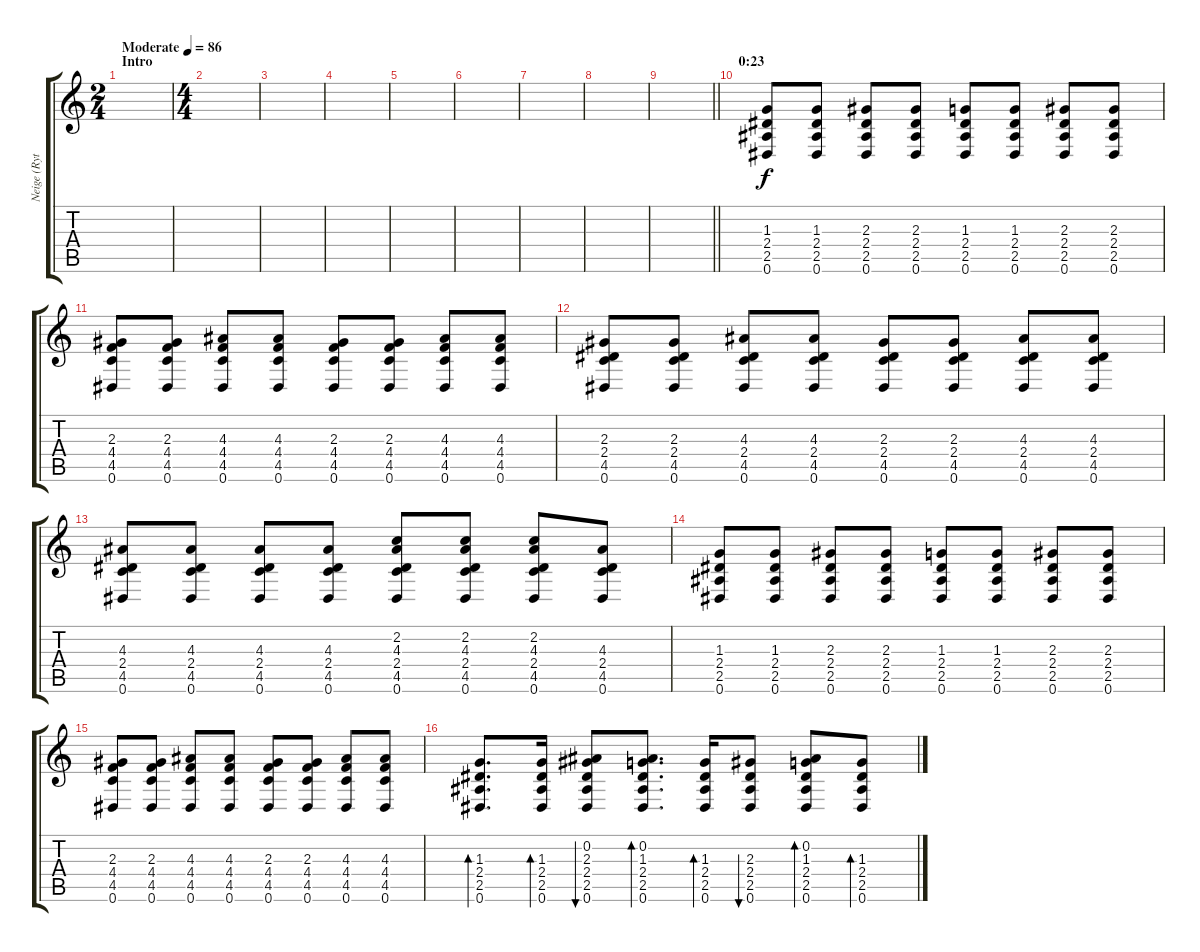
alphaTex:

\track ("Neige (Rythm)" "Neige (Ryt") {instrument distortionguitar}
\staff {score tabs}
\tuning (Eb4 Bb3 Gb3 Db3 Ab2 Eb2) {hide}
\ts (2 4)
\section ("" "Intro")
\tempo (86 "Moderate")
\clef g2
\ks c
|
\ts (4 4)
|
|
|
|
|
|
|
\barLineRight lightlight
|
\section ("" "0:23")
(1.3 2.4 2.5 0.6).8 (1.3 2.4 2.5 0.6).8 (2.3 2.4 2.5 0.6).8 (2.3 2.4 2.5 0.6).8 (1.3 2.4 2.5 0.6).8 (1.3 2.4 2.5 0.6).8 (2.3 2.4 2.5 0.6).8 (2.3 2.4 2.5 0.6).8 |
(2.3 4.4 4.5 0.6).8 (2.3 4.4 4.5 0.6).8 (4.3 4.4 4.5 0.6).8 (4.3 4.4 4.5 0.6).8 (2.3 4.4 4.5 0.6).8 (2.3 4.4 4.5 0.6).8 (4.3 4.4 4.5 0.6).8 (4.3 4.4 4.5 0.6).8 |
(2.3 2.4 4.5 0.6).8 (2.3 2.4 4.5 0.6).8 (4.3 2.4 4.5 0.6).8 (4.3 2.4 4.5 0.6).8 (2.3 2.4 4.5 0.6).8 (2.3 2.4 4.5 0.6).8 (4.3 2.4 4.5 0.6).8 (4.3 2.4 4.5 0.6).8 |
(4.3 2.4 4.5 0.6).8 (4.3 2.4 4.5 0.6).8 (4.3 2.4 4.5 0.6).8 (4.3 2.4 4.5 0.6).8 (2.2 4.3 2.4 4.5 0.6).8 (2.2 4.3 2.4 4.5 0.6).8 (2.2 4.3 2.4 4.5 0.6).8 (4.3 2.4 4.5 0.6).8 |
(1.3 2.4 2.5 0.6).8 (1.3 2.4 2.5 0.6).8 (2.3 2.4 2.5 0.6).8 (2.3 2.4 2.5 0.6).8 (1.3 2.4 2.5 0.6).8 (1.3 2.4 2.5 0.6).8 (2.3 2.4 2.5 0.6).8 (2.3 2.4 2.5 0.6).8 |
(2.3 4.4 4.5 0.6).8 (2.3 4.4 4.5 0.6).8 (4.3 4.4 4.5 0.6).8 (4.3 4.4 4.5 0.6).8 (2.3 4.4 4.5 0.6).8 (2.3 4.4 4.5 0.6).8 (4.3 4.4 4.5 0.6).8 (4.3 4.4 4.5 0.6).8 |
(1.3 2.4 2.5 0.6).8{d bd 60} (1.3 2.4 2.5 0.6).16{bd 30} (0.2 2.3 2.4 2.5 0.6).8{bu 30} (0.2 1.3 2.4 2.5 0.6).8{d bd 30} (1.3 2.4 2.5 0.6).16{bd 30} (2.3 2.4 2.5 0.6).8{bu 30} (0.2 1.3 2.4 2.5 0.6).8{bd 30} (1.3 2.4 2.5 0.6).8{bd 30}
